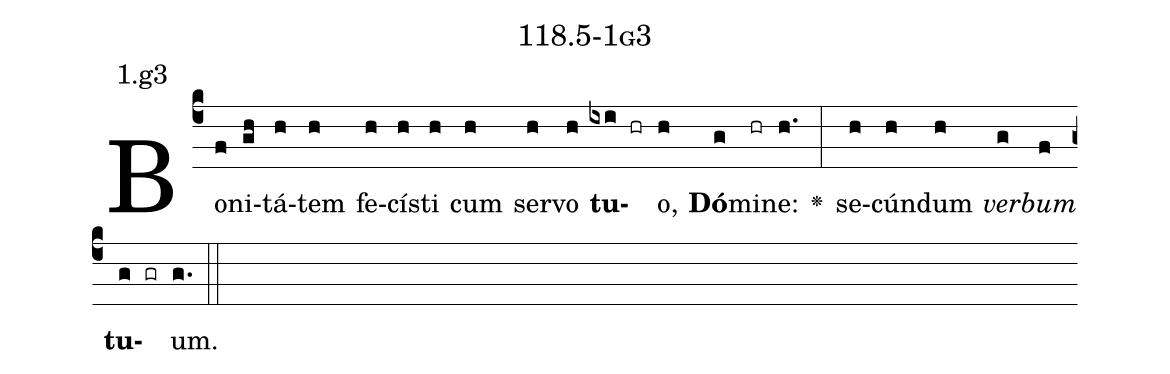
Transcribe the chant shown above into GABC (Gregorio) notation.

name: 118.5-1g3;
annotation: 1.g3;
%%
(c4)Bo(f)ni(gh)tá(h)tem(h) fe(h)cís(h)ti(h) cum(h) ser(h)vo(h) <b>tu</b>(ixi hr)o,(h) <b>Dó</b>(g)mi(hr)ne:(h.) <v>\greheightstar</v>(:) se(h)cún(h)dum(h) <i>ver</i>(g)<i>bum</i>(f) <b>tu</b>(g gr)um.(g.) (::)


%E(h) u(h) o(g) u(f) a(g) e.(g.) (::)
